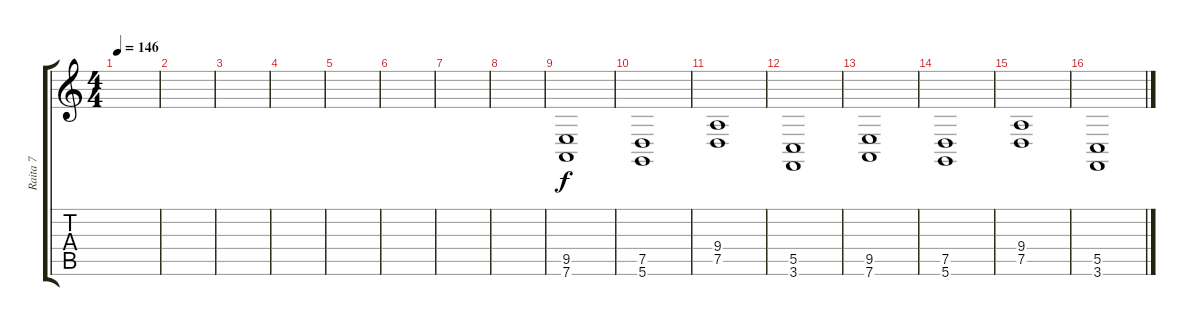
\track ("Raita 7" "Raita 7") {instrument stringensemble1}
\staff {score tabs}
\tuning (D4 A3 F3 C3 G2 D2) {hide}
\ts (4 4)
\tempo 146
\clef g2
\ks c
|
|
|
|
|
|
|
|
(9.5 7.6).1 |
(7.5 5.6).1 |
(9.4 7.5).1 |
(5.5 3.6).1 |
(9.5 7.6).1 |
(7.5 5.6).1 |
(9.4 7.5).1 |
(5.5 3.6).1
